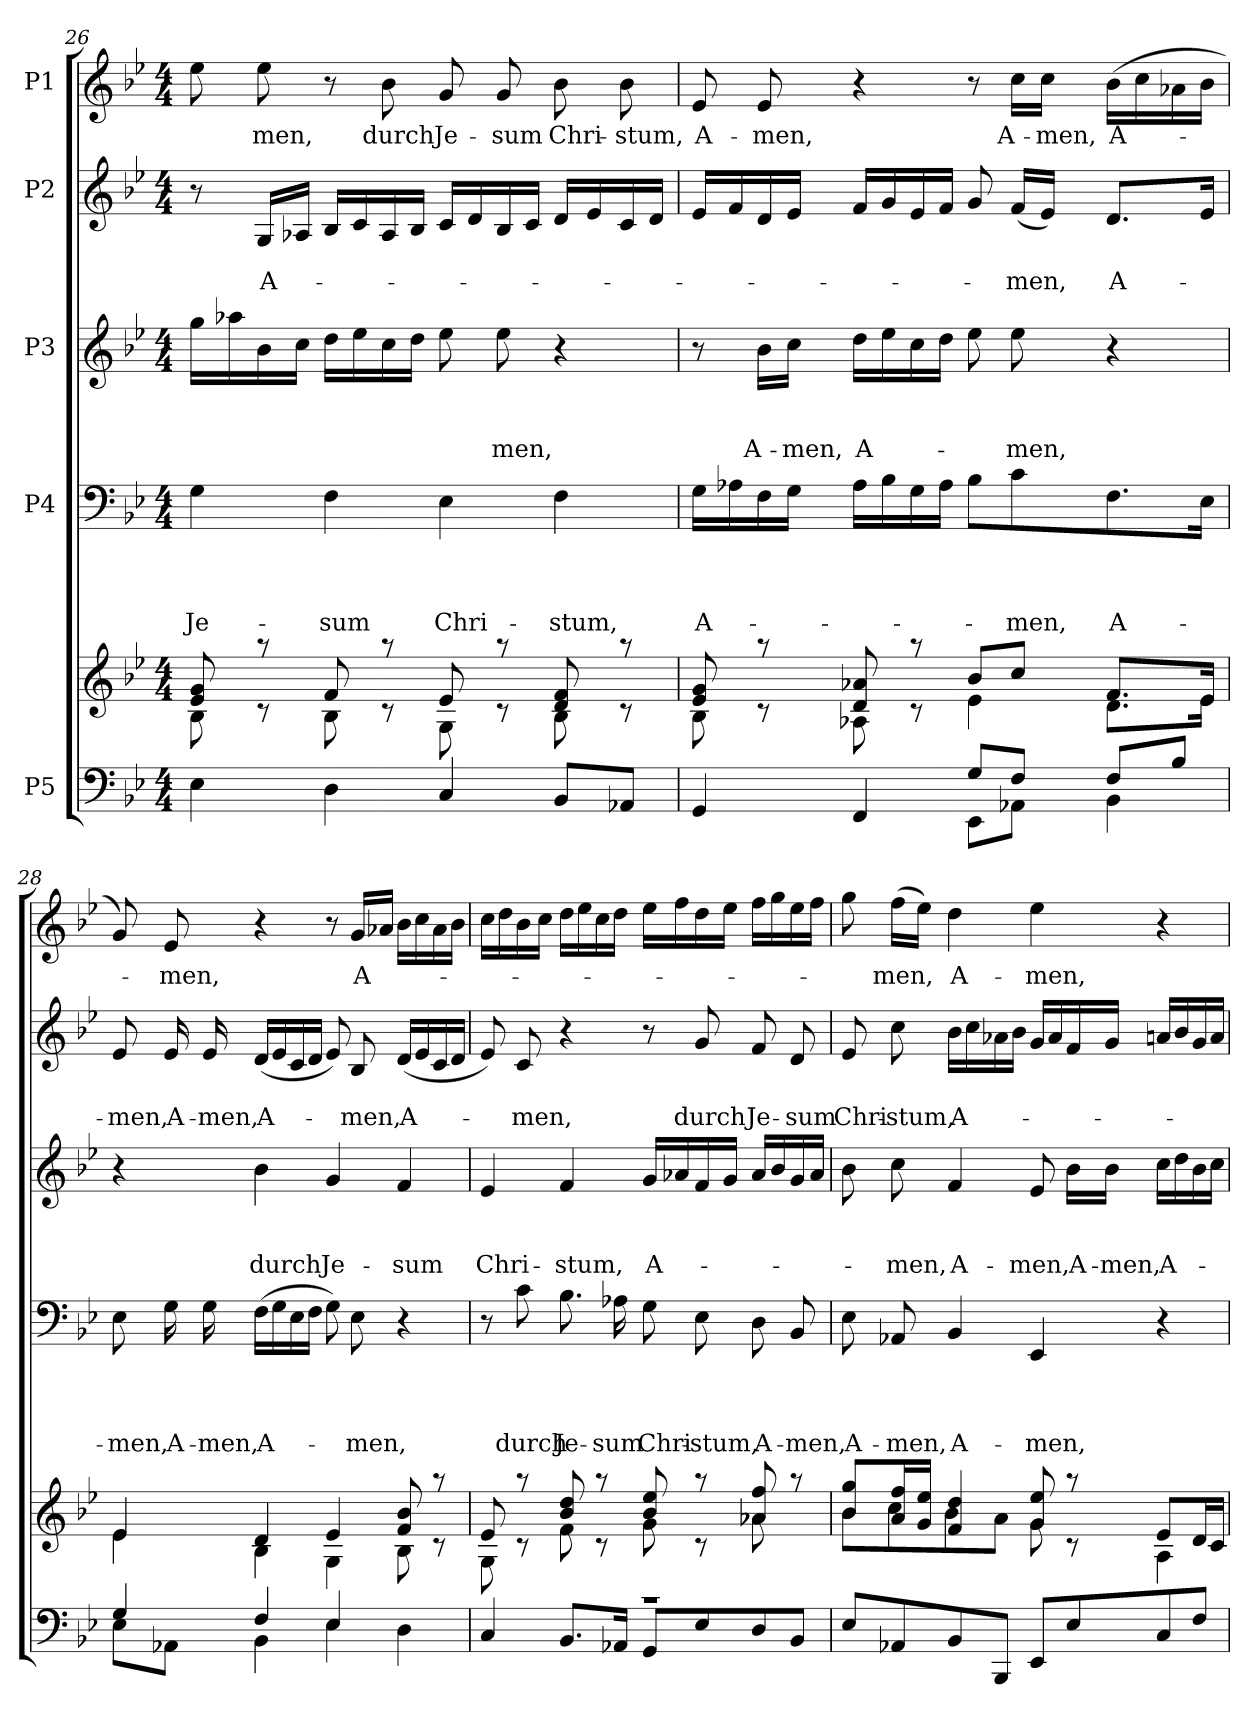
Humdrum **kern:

**kern	**kern	**kern	**text	**text	**text	**text	**kern	**text	**text	**text	**kern	**text	**text	**kern	**text
*part5	*part5	*part4	*part4	*part4	*part4	*part4	*part3	*part3	*part3	*part3	*part2	*part2	*part2	*part1	*part1
*staff6	*staff5	*staff4	*staff4	*staff4	*staff4	*staff4	*staff3	*staff3	*staff3	*staff3	*staff2	*staff2	*staff2	*staff1	*staff1
*I"P5	*	*I"P4	*	*	*	*	*I"P3	*	*	*	*I"P2	*	*	*I"P1	*
*clefF4	*clefG2	*clefF4	*	*	*	*	*clefG2	*	*	*	*clefG2	*	*	*clefG2	*
*k[b-e-]	*k[b-e-]	*k[b-e-]	*	*	*	*	*k[b-e-]	*	*	*	*k[b-e-]	*	*	*k[b-e-]	*
*B-:	*B-:	*B-:	*	*	*	*	*B-:	*	*	*	*B-:	*	*	*B-:	*
*M4/4	*M4/4	*M4/4	*	*	*	*	*M4/4	*	*	*	*M4/4	*	*	*M4/4	*
=26	=26	=26	=26	=26	=26	=26	=26	=26	=26	=26	=26	=26	=26	=26	=26
*^	*^	*	*	*	*	*	*	*	*	*	*	*	*	*	*
!	!	!	!	!	!	!	!	!LO:LY:b	!	!	!	!	!	!	!	!	!
1ryy	4E-\	8e-/ 8g/	8B-\	4G\	.	.	.	Je-	16gg\LL	.	.	.	8r	.	.	8ee-\	.
.	.	.	.	.	.	.	.	.	16aa-X\	.	.	.	.	.	.	.	.
!	!	!	!	!	!	!	!	!	!	!	!	!	!	!	!LO:LY:b	!	!LO:LY:b
.	.	8raa	8rc	.	.	.	.	.	16b-\	.	.	.	16G/LL	.	A-	8ee-\	-men,
.	.	.	.	.	.	.	.	.	16cc\JJ	.	.	.	16A-X/JJ	.	.	.	.
!	!	!	!	!	!	!	!	!LO:LY:b	!	!	!	!	!	!	!	!	!
.	4D\	8f/	8B-\	4F\	.	.	.	-sum	16dd\LL	.	.	.	16B-/LL	.	.	8r	.
.	.	.	.	.	.	.	.	.	16ee-\	.	.	.	16c/	.	.	.	.
!	!	!	!	!	!	!	!	!	!	!	!	!	!	!	!	!	!LO:LY:b
.	.	8raa	8rc	.	.	.	.	.	16cc\	.	.	.	16A-/	.	.	8b-\	durch
.	.	.	.	.	.	.	.	.	16dd\JJ	.	.	.	16B-/JJ	.	.	.	.
!	!	!	!	!	!	!	!	!LO:LY:b	!	!	!	!	!	!	!	!	!LO:LY:b
.	4C/	8e-/	8G\	4E-\	.	.	.	Chri-	8ee-\	.	.	.	16c/LL	.	.	8g/	Je-
.	.	.	.	.	.	.	.	.	.	.	.	.	16d/	.	.	.	.
!	!	!	!	!	!	!	!	!	!	!	!	!LO:LY:b	!	!	!	!	!LO:LY:b
.	.	8raa	8rc	.	.	.	.	.	8ee-\	.	.	-men,	16B-/	.	.	8g/	-sum
.	.	.	.	.	.	.	.	.	.	.	.	.	16c/JJ	.	.	.	.
!	!	!	!	!	!	!	!	!LO:LY:b	!	!	!	!	!	!	!	!	!LO:LY:b
.	8BB-/L	8d/ 8f/	8B-\	4F\	.	.	.	-stum,	4r	.	.	.	16d/LL	.	.	8b-\	Chri-
.	.	.	.	.	.	.	.	.	.	.	.	.	16e-/	.	.	.	.
!	!	!	!	!	!	!	!	!	!	!	!	!	!	!	!	!	!LO:LY:b
.	8AA-X/J	8raa	8rc	.	.	.	.	.	.	.	.	.	16c/	.	.	8b-\	-stum,
.	.	.	.	.	.	.	.	.	.	.	.	.	16d/JJ	.	.	.	.
!!LO:LB:g=z
=27	=27	=27	=27	=27	=27	=27	=27	=27	=27	=27	=27	=27	=27	=27	=27	=27	=27
!	!	!	!	!	!	!	!	!LO:LY:b	!	!	!	!	!	!	!	!	!LO:LY:b
2ryy	4GG/	8e-/ 8g/	8B-\	16G\LL	.	.	.	A-	8r	.	.	.	16e-/LL	.	.	8e-/	A-
.	.	.	.	16A-X\	.	.	.	.	.	.	.	.	16f/	.	.	.	.
!	!	!	!	!	!	!	!	!	!	!	!	!LO:LY:b	!	!	!	!	!LO:LY:b
.	.	8raa	8rc	16F\	.	.	.	.	16b-\LL	.	.	A-	16d/	.	.	8e-/	-men,
!	!	!	!	!	!	!	!	!	!	!	!	!LO:LY:b	!	!	!	!	!
.	.	.	.	16G\JJ	.	.	.	.	16cc\JJ	.	.	-men,	16e-/JJ	.	.	.	.
!	!	!	!	!	!	!	!	!	!	!	!	!LO:LY:b	!	!	!	!	!
.	4FF/	8d/ 8a-X/	8A-X\	16A-\LL	.	.	.	.	16dd\LL	.	.	A-	16f/LL	.	.	4r	.
.	.	.	.	16B-\	.	.	.	.	16ee-\	.	.	.	16g/	.	.	.	.
.	.	8raa	8rc	16G\	.	.	.	.	16cc\	.	.	.	16e-/	.	.	.	.
.	.	.	.	16A-\JJ	.	.	.	.	16dd\JJ	.	.	.	16f/JJ	.	.	.	.
8G/L	8EE-\L	8b-/L	4e-\	8B-\L	.	.	.	.	8ee-\	.	.	.	8g/	.	.	8r	.
!	!	!	!	!	!	!	!	!LO:LY:b	!	!	!	!LO:LY:b	!	!	!LO:LY:b	!	!LO:LY:b
8F/J	8AA-X\J	8cc/J	.	8c\	.	.	.	-men,	8ee-\	.	.	-men,	(<16f/LL	.	-men,	16cc\LL	A-
!	!	!	!	!	!	!	!	!	!	!	!	!	!	!	!	!	!LO:LY:b
.	.	.	.	.	.	.	.	.	.	.	.	.	16e-/JJ)	.	.	16cc\JJ	-men,
!	!	!	!	!	!	!	!	!LO:LY:b	!	!	!	!	!	!	!LO:LY:b	!	!LO:LY:b
8F/L	4BB-\	8.f/L	8.d\L	8.F\	.	.	.	A-	4r	.	.	.	8.d/L	.	A-	(>16b-\LL	A-
.	.	.	.	.	.	.	.	.	.	.	.	.	.	.	.	16cc\	.
8B-/J	.	.	.	.	.	.	.	.	.	.	.	.	.	.	.	16a-X\	.
.	.	16e-/Jk	16e-\Jk	16E-\Jk	.	.	.	.	.	.	.	.	16e-/Jk	.	.	16b-\JJ	.
=28	=28	=28	=28	=28	=28	=28	=28	=28	=28	=28	=28	=28	=28	=28	=28	=28	=28
!	!	!	!	!	!	!	!	!LO:LY:b	!	!	!	!	!	!	!LO:LY:b	!	!
4G/	8E-\L	4e-/	4e-\	8E-\	.	.	.	-men,	4r	.	.	.	8e-/	.	-men,	8g/)	.
!	!	!	!	!	!	!	!	!LO:LY:b	!	!	!	!	!	!	!LO:LY:b	!	!LO:LY:b
.	8AA-X\J	.	.	16G\	.	.	.	A-	.	.	.	.	16e-/	.	A-	8e-/	-men,
!	!	!	!	!	!	!	!	!LO:LY:b	!	!	!	!	!	!	!LO:LY:b	!	!
.	.	.	.	16G\	.	.	.	-men,	.	.	.	.	16e-/	.	-men,	.	.
!	!	!	!	!	!	!	!	!LO:LY:b	!	!	!	!LO:LY:b	!	!	!LO:LY:b	!	!
4F/	4BB-\	4d/	4B-\	(>16F\LL	.	.	.	A-	4b-\	.	.	durch	(<16d/LL	.	A-	4r	.
.	.	.	.	16G\	.	.	.	.	.	.	.	.	16e-/	.	.	.	.
.	.	.	.	16E-\	.	.	.	.	.	.	.	.	16c/	.	.	.	.
.	.	.	.	16F\JJ	.	.	.	.	.	.	.	.	16d/JJ	.	.	.	.
!	!	!	!	!	!	!	!	!	!	!	!	!LO:LY:b	!	!	!	!	!
4E-/	4E-\	4e-/	4G\	8G\)	.	.	.	.	4g/	.	.	Je-	8e-/)	.	.	8r	.
!	!	!	!	!	!	!	!	!LO:LY:b	!	!	!	!	!	!	!LO:LY:b	!	!LO:LY:b
.	.	.	.	8E-\	.	.	.	-men,	.	.	.	.	8B-/	.	-men,	16g/LL	A-
.	.	.	.	.	.	.	.	.	.	.	.	.	.	.	.	16a-X/JJ	.
!	!	!	!	!	!	!	!	!	!	!	!	!LO:LY:b	!	!	!LO:LY:b	!	!
4ryy	4D\	8f/ 8b-/	8B-\	4r	.	.	.	.	4f/	.	.	-sum	(<16d/LL	.	A-	16b-\LL	.
.	.	.	.	.	.	.	.	.	.	.	.	.	16e-/	.	.	16cc\	.
.	.	8raa	8rc	.	.	.	.	.	.	.	.	.	16c/	.	.	16a-\	.
.	.	.	.	.	.	.	.	.	.	.	.	.	16d/JJ	.	.	16b-\JJ	.
!!LO:PB:g=z
=29	=29	=29	=29	=29	=29	=29	=29	=29	=29	=29	=29	=29	=29	=29	=29	=29	=29
!	!	!	!	!	!	!	!	!	!	!	!	!LO:LY:b	!	!	!	!	!
1rc	4C/	8e-/	8G\	8r	.	.	.	.	4e-/	.	.	Chri-	8e-/)	.	.	16cc\LL	.
.	.	.	.	.	.	.	.	.	.	.	.	.	.	.	.	16dd\	.
!	!	!	!	!	!	!	!	!LO:LY:b	!	!	!	!	!	!	!LO:LY:b	!	!
.	.	8raa	8rc	8c\	.	.	.	durch	.	.	.	.	8c/	.	-men,	16b-\	.
.	.	.	.	.	.	.	.	.	.	.	.	.	.	.	.	16cc\JJ	.
!	!	!	!	!	!	!	!	!LO:LY:b	!	!	!	!LO:LY:b	!	!	!	!	!
.	8.BB-/L	8b-/ 8dd/	8f\	8.B-\	.	.	.	Je-	4f/	.	.	-stum,	4r	.	.	16dd\LL	.
.	.	.	.	.	.	.	.	.	.	.	.	.	.	.	.	16ee-\	.
.	.	8raa	8rc	.	.	.	.	.	.	.	.	.	.	.	.	16cc\	.
!	!	!	!	!	!	!	!	!LO:LY:b	!	!	!	!	!	!	!	!	!
.	16AA-X/Jk	.	.	16A-X\	.	.	.	-sum	.	.	.	.	.	.	.	16dd\JJ	.
!	!	!	!	!	!	!	!	!LO:LY:b	!	!	!	!LO:LY:b	!	!	!	!	!
.	8GG/L	8b-/ 8ee-/	8g\	8G\	.	.	.	Chri-	16g/LL	.	.	A-	8r	.	.	16ee-\LL	.
.	.	.	.	.	.	.	.	.	16a-X/	.	.	.	.	.	.	16ff\	.
!	!	!	!	!	!	!	!	!LO:LY:b	!	!	!	!	!	!	!LO:LY:b	!	!
.	8E-/	8raa	8rc	8E-\	.	.	.	-stum,	16f/	.	.	.	8g/	.	durch	16dd\	.
.	.	.	.	.	.	.	.	.	16g/JJ	.	.	.	.	.	.	16ee-\JJ	.
!	!	!	!	!	!	!	!	!LO:LY:b	!	!	!	!	!	!	!LO:LY:b	!	!
.	8D/	8a-X/ 8ff/	8a-X\	8D\	.	.	.	A-	16a-/LL	.	.	.	8f/	.	Je-	16ff\LL	.
.	.	.	.	.	.	.	.	.	16b-/	.	.	.	.	.	.	16gg\	.
!	!	!	!	!	!	!	!	!LO:LY:b	!	!	!	!	!	!	!LO:LY:b	!	!
.	8BB-/J	8raa	8ryy	8BB-/	.	.	.	-men,	16g/	.	.	.	8d/	.	-sum	16ee-\	.
.	.	.	.	.	.	.	.	.	16a-/JJ	.	.	.	.	.	.	16ff\JJ	.
=30	=30	=30	=30	=30	=30	=30	=30	=30	=30	=30	=30	=30	=30	=30	=30	=30	=30
!	!	!	!	!	!	!	!	!LO:LY:b	!	!	!	!	!	!	!LO:LY:b	!	!
1ryy	8E-/L	8b-/ 8gg/L	8b-\L	8E-\	.	.	.	A-	8b-\	.	.	.	8e-/	.	Chri-	8gg\	.
!	!	!	!	!	!	!	!	!LO:LY:b	!	!	!	!LO:LY:b	!	!	!LO:LY:b	!	!LO:LY:b
.	8AA-X/	16a/ 16ff/L	8cc\	8AA-X/	.	.	.	-men,	8cc\	.	.	-men,	8cc\	.	-stum,	(>16ff\LL	-men,
.	.	16g/ 16ee-/JJ	.	.	.	.	.	.	.	.	.	.	.	.	.	16ee-\JJ)	.
!	!	!	!	!	!	!	!	!LO:LY:b	!	!	!	!LO:LY:b	!	!	!LO:LY:b	!	!LO:LY:b
.	8BB-/	4f/ 4dd/	8b-\	4BB-/	.	.	.	A-	4f/	.	.	A-	16b-\LL	.	A-	4dd\	A-
.	.	.	.	.	.	.	.	.	.	.	.	.	16cc\	.	.	.	.
.	8BBB-/J	.	8a\J	.	.	.	.	.	.	.	.	.	16a-X\	.	.	.	.
.	.	.	.	.	.	.	.	.	.	.	.	.	16b-\JJ	.	.	.	.
!	!	!	!	!	!	!	!	!LO:LY:b	!	!	!	!LO:LY:b	!	!	!	!	!LO:LY:b
.	8EE-/L	8g/ 8ee-/	8g\	4EE-/	.	.	.	-men,	8e-/	.	.	-men,	16g/LL	.	.	4ee-\	-men,
.	.	.	.	.	.	.	.	.	.	.	.	.	16a-/	.	.	.	.
!	!	!	!	!	!	!	!	!	!	!	!	!LO:LY:b	!	!	!	!	!
.	8E-/	8raa	8rc	.	.	.	.	.	16b-\LL	.	.	A-	16f/	.	.	.	.
!	!	!	!	!	!	!	!	!	!	!	!	!LO:LY:b	!	!	!	!	!
.	.	.	.	.	.	.	.	.	16b-\JJ	.	.	-men,	16g/JJ	.	.	.	.
!	!	!	!	!	!	!	!	!	!	!	!	!LO:LY:b	!	!	!	!	!
.	8C/	8e-/L	4A\	4r	.	.	.	.	16cc\LL	.	.	A-	16an/LL	.	.	4r	.
.	.	.	.	.	.	.	.	.	16dd\	.	.	.	16b-/	.	.	.	.
.	8F/J	16d/L	.	.	.	.	.	.	16b-\	.	.	.	16g/	.	.	.	.
.	.	16c/JJ	.	.	.	.	.	.	16cc\JJ	.	.	.	16a/JJ	.	.	.	.
*v	*v	*	*	*	*	*	*	*	*	*	*	*	*	*	*	*	*
*	*v	*v	*	*	*	*	*	*	*	*	*	*	*	*	*	*
=	=	=	=	=	=	=	=	=	=	=	=	=	=	=	=
*-	*-	*-	*-	*-	*-	*-	*-	*-	*-	*-	*-	*-	*-	*-	*-
